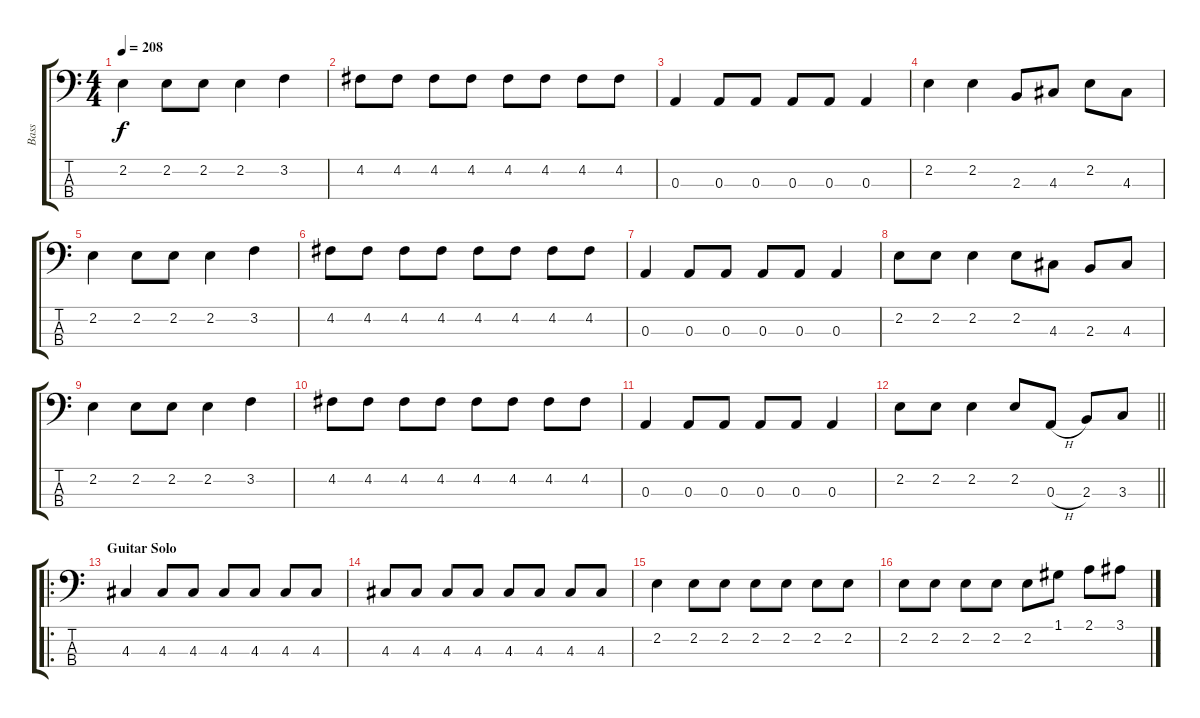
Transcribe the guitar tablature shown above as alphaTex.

\track ("Bass" "Bass") {instrument electricbasspick}
\staff {score tabs}
\tuning (G2 D2 A1 E1) {hide}
\ts (4 4)
\tempo 208
\clef f4
\ks c
2.2.4{dy f} 2.2.8 2.2.8 2.2.4 3.2.4 |
4.2.8 4.2.8 4.2.8 4.2.8 4.2.8 4.2.8 4.2.8 4.2.8 |
0.3.4 0.3.8 0.3.8 0.3.8 0.3.8 0.3.4 |
2.2.4 2.2.4 2.3.8 4.3.8 2.2.8 4.3.8 |
2.2.4 2.2.8 2.2.8 2.2.4 3.2.4 |
4.2.8 4.2.8 4.2.8 4.2.8 4.2.8 4.2.8 4.2.8 4.2.8 |
0.3.4 0.3.8 0.3.8 0.3.8 0.3.8 0.3.4 |
2.2.8 2.2.8 2.2.4 2.2.8 4.3.8 2.3.8 4.3.8 |
2.2.4 2.2.8 2.2.8 2.2.4 3.2.4 |
4.2.8 4.2.8 4.2.8 4.2.8 4.2.8 4.2.8 4.2.8 4.2.8 |
0.3.4 0.3.8 0.3.8 0.3.8 0.3.8 0.3.4 |
\barLineRight lightlight
2.2.8 2.2.8 2.2.4 2.2.8 0.3{h}.8 2.3.8 3.3.8 |
\ro
\section ("" "Guitar Solo")
4.3.4 4.3.8 4.3.8 4.3.8 4.3.8 4.3.8 4.3.8 |
4.3.8 4.3.8 4.3.8 4.3.8 4.3.8 4.3.8 4.3.8 4.3.8 |
2.2.4 2.2.8 2.2.8 2.2.8 2.2.8 2.2.8 2.2.8 |
2.2.8 2.2.8 2.2.8 2.2.8 2.2.8 1.1.8 2.1.8 3.1.8
